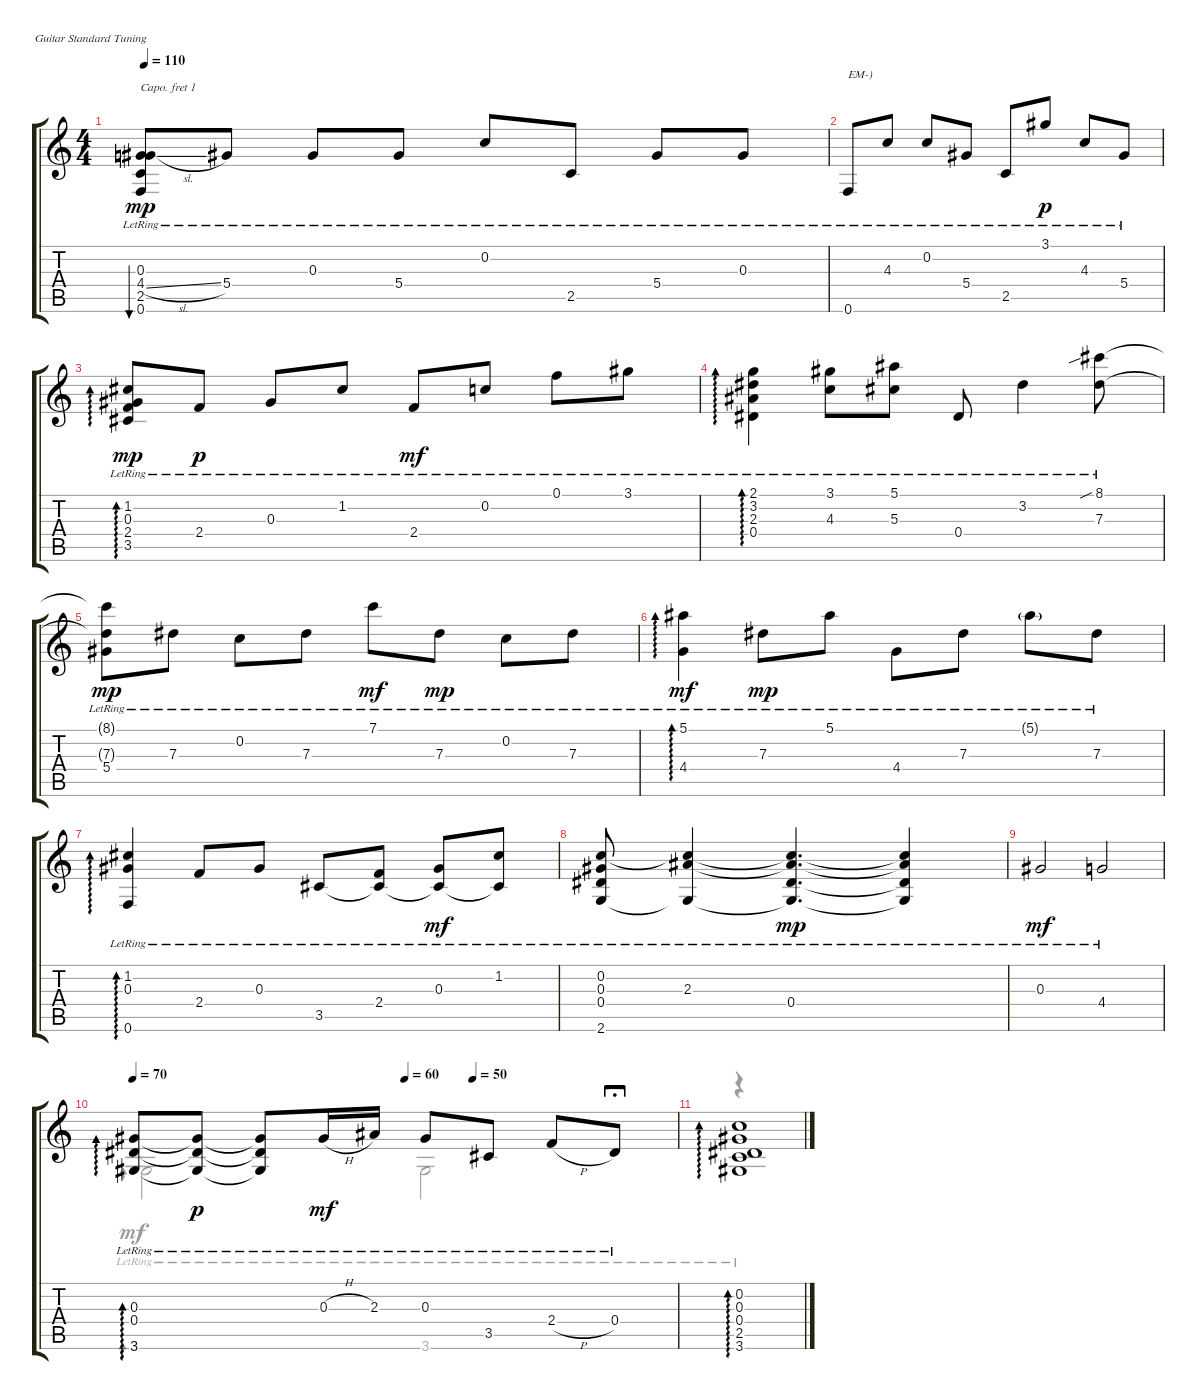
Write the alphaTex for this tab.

\bracketExtendMode groupsimilarinstruments
\firstSystemTrackNameOrientation horizontal
\otherSystemsTrackNameOrientation horizontal
\track "" {instrument acousticguitarnylon}
\staff {score tabs}
\capo 1
\tuning (E4 B3 G3 D3 A2 E2)
\voice
\ts (4 4)
\tempo 110
\clef g2
\ks c
(0.3{lr} 4.4{sl lr} 2.5{lr} 0.6{lr}).8{bu 120 dy mp} 5.4{lr}.8 0.3{lr}.8 5.4{lr}.8 0.2{lr}.8 2.5{lr}.8 5.4{lr}.8 0.3{lr}.8 |
0.6{lr}.8{txt "EM-)"} 4.3{lr}.8 0.2{lr}.8 5.4{lr}.8 2.5{lr}.8 3.1{lr}.8{dy p} 4.3{lr}.8 5.4{lr}.8 |
(3.5{lr} 2.4{lr} 0.3{lr} 1.2{lr}).8{ad 0 dy mp} 2.4{lr}.8{dy p} 0.3{lr}.8 1.2{lr}.8 2.4{lr}.8{dy mf} 0.2{lr}.8 0.1{lr}.8 3.1{lr}.8 |
(2.1{lr} 3.2{lr} 2.3{lr} 0.4{lr}).4{ad 0} (3.1{lr} 4.3{lr}).8 (5.1{lr} 5.3{lr}).8 0.4{lr}.8 3.2{lr}.4 (8.1{sib lr} 7.3{lr}).8 |
(5.4{lr} 8.1{lr t} 7.3{lr t}).8{dy mp} 7.3{lr}.8 0.2{lr}.8 7.3{lr}.8 7.1{lr}.8{dy mf} 7.3{lr}.8{dy mp} 0.2{lr}.8 7.3{lr}.8 |
(5.1{lr} 4.4{lr}).4{ad 0 dy mf} 7.3{lr}.8{dy mp} 5.1{lr}.8 4.4{lr}.8 7.3{lr}.8 5.1{g lr}.8 7.3{lr}.8 |
(1.2{lr} 0.3{lr} 0.6{lr}).4{ad 0} 2.4{lr}.8 0.3{lr}.8 3.5{lr}.8 (2.4{lr} 3.5{lr t}).8 (0.3{lr} 3.5{lr t}).8{dy mf} (1.2{lr} 3.5{lr t}).8 |
(2.6{lr} 0.2{lr} 0.3 0.4).8 (2.3{lr} 0.2{lr t} 2.6{lr t}).4 (0.4{lr} 0.2{lr t} 2.3{lr t} 2.6{lr t}).4{d dy mp} (0.2{lr t} 2.3{lr t} 0.4{lr t} 2.6{lr t}).4 |
0.3{lr}.2{dy mf} 4.4{lr}.2 |
\tempo 70
\tempo (60 0.5)
\tempo (50 0.625)
(0.3 0.4 3.6{lr}).8{ad 0} (0.3{t} 0.4{t} 3.6{lr t}).8{dy p} (0.4{t} 0.3{t} 3.6{lr t}).8 0.3{h lr}.16{dy mf} 2.3{lr}.16 0.3{lr}.8 3.5{lr}.8 2.4{h lr}.8 0.4{lr}.8{fermata (long 0.55)} |
(0.2 0.3 0.4 2.5 3.6).1{ad 0}
\voice
\clef g2
\ottava regular
\simile none
\ks c
|
|
|
|
|
|
|
|
|
3.6{lr}.2{ad 0} 3.6{lr}.2 |
r.4{ad 0}
